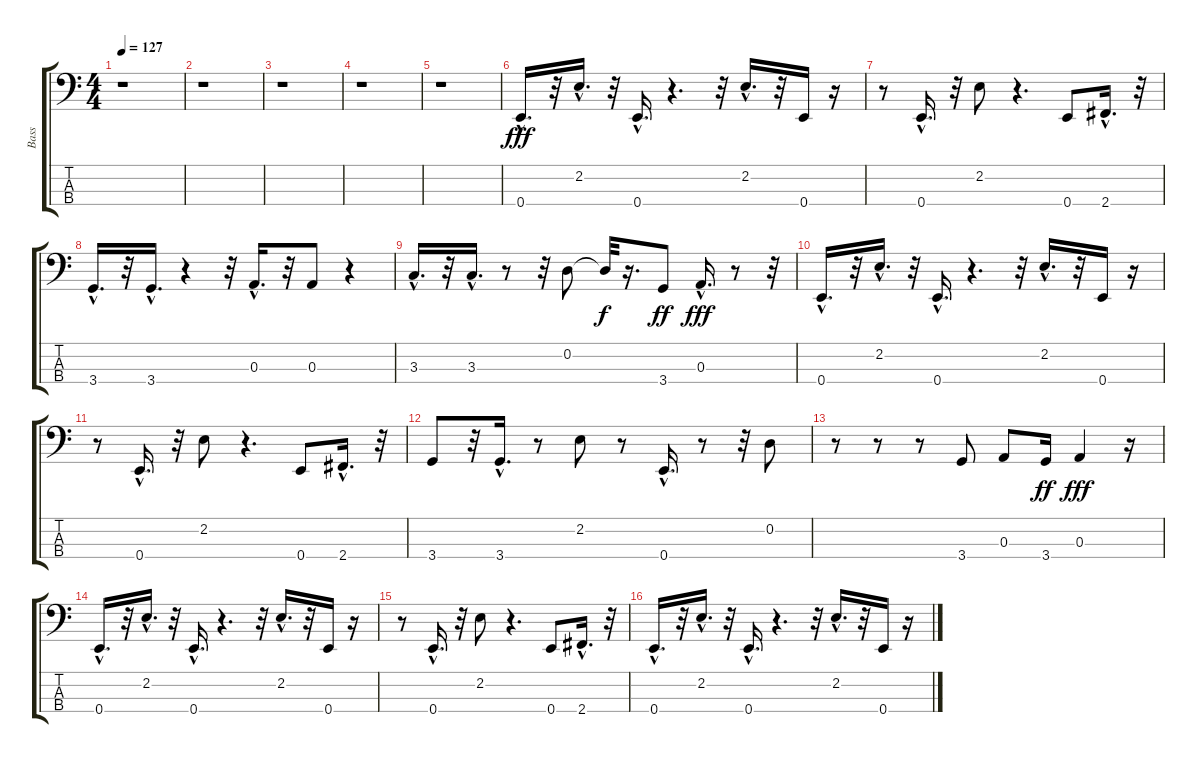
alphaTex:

\track (" Bass" " Bass") {instrument slapbass2}
\staff {score tabs}
\tuning (G2 D2 A1 E1) {hide}
\ts (4 4)
\tempo 127
\clef f4
\ks c
r.1{dy fff instrument slapbass2} |
r.1 |
r.1 |
r.1 |
r.1 |
0.4{hac}.16{d balance 8} r.32 2.2{hac}.16{d} r.32 0.4{hac}.16{d} r.4{d} r.32 2.2{hac}.16{d} r.32 0.4.16 r.16 |
r.8 0.4{hac}.16{d} r.32 2.2.8 r.4{d} 0.4.8 2.4{hac}.16{d} r.32 |
3.4{hac}.16{d} r.32 3.4{hac}.16{d} r.4 r.32 0.3{hac}.16{d} r.32 0.3.8 r.4 |
3.3{hac}.16{d} r.32 3.3{hac}.16{d} r.8 r.32 0.2.8 0.2{t}.32{dy f} r.16{d} 3.4.8{dy ff} 0.3{hac}.16{d dy fff} r.8 r.32 |
0.4{hac}.16{d} r.32 2.2{hac}.16{d} r.32 0.4{hac}.16{d} r.4{d} r.32 2.2{hac}.16{d} r.32 0.4.16 r.16 |
r.8 0.4{hac}.16{d} r.32 2.2.8 r.4{d} 0.4.8 2.4{hac}.16{d} r.32 |
3.4.8 r.32 3.4{hac}.16{d} r.8 2.2.8 r.8 0.4{hac}.16{d} r.8 r.32 0.2.8 |
r.8 r.8 r.8 3.4.8 0.3.8 3.4.16{dy ff} 0.3.4{dy fff} r.16 |
0.4{hac}.16{d} r.32 2.2{hac}.16{d} r.32 0.4{hac}.16{d} r.4{d} r.32 2.2{hac}.16{d} r.32 0.4.16 r.16 |
r.8 0.4{hac}.16{d} r.32 2.2.8 r.4{d} 0.4.8 2.4{hac}.16{d} r.32 |
0.4{hac}.16{d} r.32 2.2{hac}.16{d} r.32 0.4{hac}.16{d} r.4{d} r.32 2.2{hac}.16{d} r.32 0.4.16 r.16
